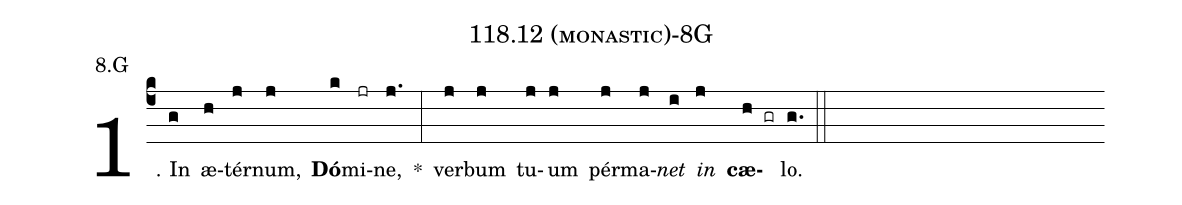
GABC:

name: 118.12 (monastic)-8G;
annotation: 8.G;
%%
(c4)1. In(g) æ(h)tér(j)num,(j) <b>Dó</b>(k)mi(jr)ne,(j.) *(:) ver(j)bum(j) tu(j)um(j) pér(j)ma(j)<i>net</i>(i) <i>in</i>(j) <b>cæ</b>(h gr)lo.(g.) (::)
